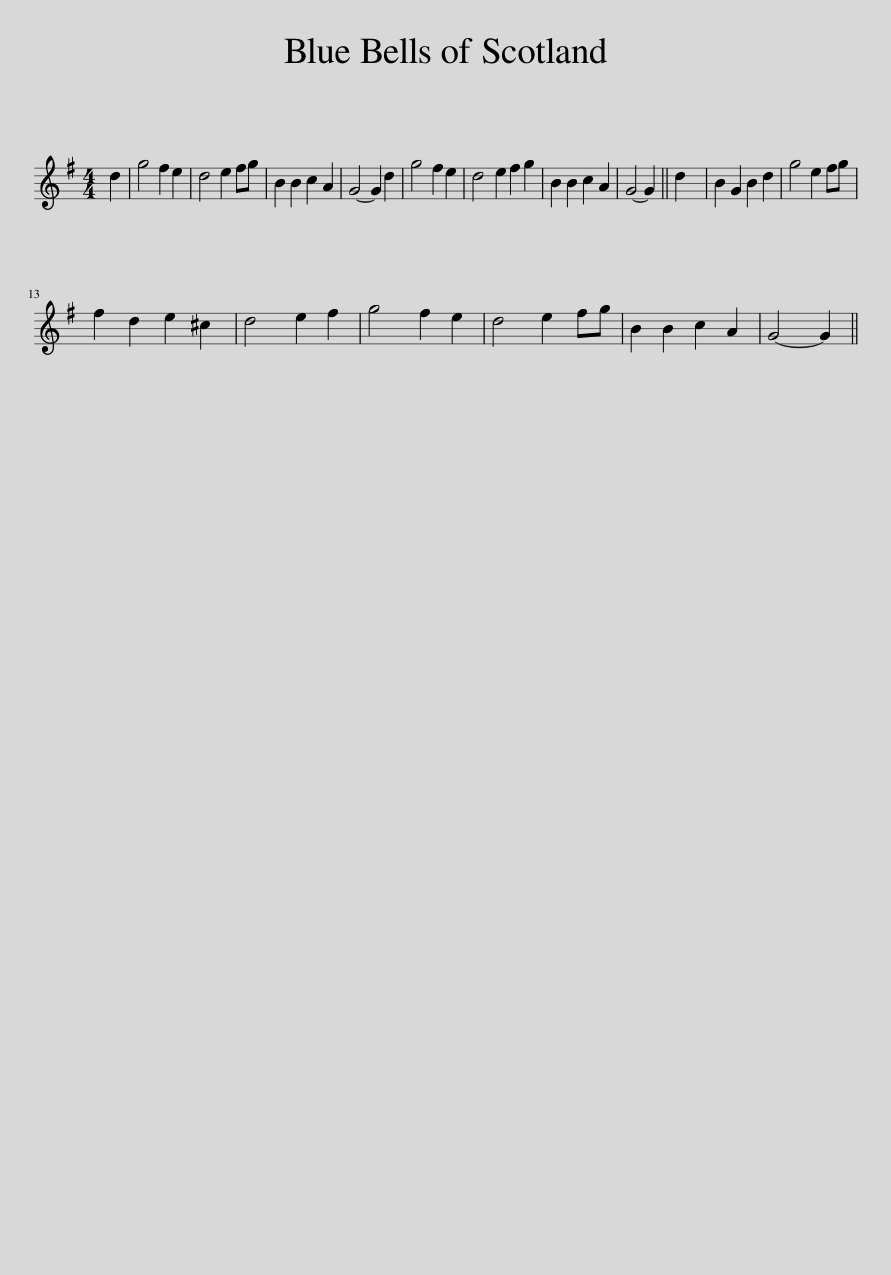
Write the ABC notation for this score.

X:1
L:1/8
M:4/4
I:linebreak $
K:none
V:1 treble transpose="8 "
V:1
[K:G] d2 | g4 f2 e2 | d4 e2 fg | B2 B2 c2 A2 | G4- G2 d2 | %5
 g4 f2 e2 | d4 e2 f2 g2 | B2 B2 c2 A2 | G4- G2 || d2 | %10
 B2 G2 B2 d2 | g4 e2 fg |$ f2 d2 e2 ^c2 | d4 e2 f2 | g4 f2 e2 | %15
 d4 e2 fg | B2 B2 c2 A2 | G4- G2 || %18
